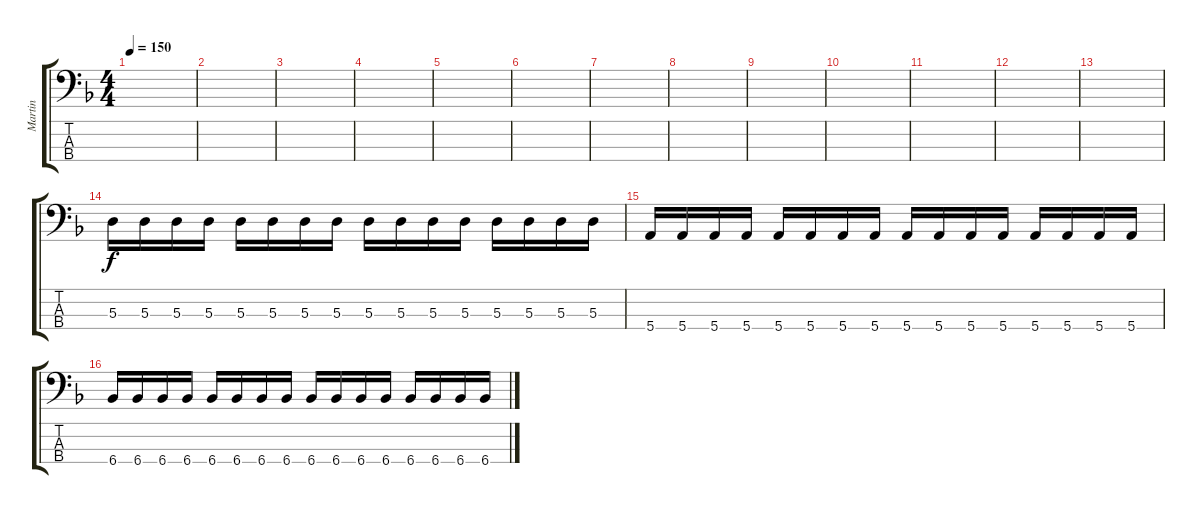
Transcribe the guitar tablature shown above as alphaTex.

\track ("Martin" "Martin") {instrument electricbasspick}
\staff {score tabs}
\tuning (G2 D2 A1 E1) {hide}
\ts (4 4)
\tempo 150
\clef f4
\ks dminor
|
|
|
|
|
|
|
|
|
|
|
|
|
5.3.16 5.3.16 5.3.16 5.3.16 5.3.16 5.3.16 5.3.16 5.3.16 5.3.16 5.3.16 5.3.16 5.3.16 5.3.16 5.3.16 5.3.16 5.3.16 |
5.4.16 5.4.16 5.4.16 5.4.16 5.4.16 5.4.16 5.4.16 5.4.16 5.4.16 5.4.16 5.4.16 5.4.16 5.4.16 5.4.16 5.4.16 5.4.16 |
6.4.16 6.4.16 6.4.16 6.4.16 6.4.16 6.4.16 6.4.16 6.4.16 6.4.16 6.4.16 6.4.16 6.4.16 6.4.16 6.4.16 6.4.16 6.4.16
